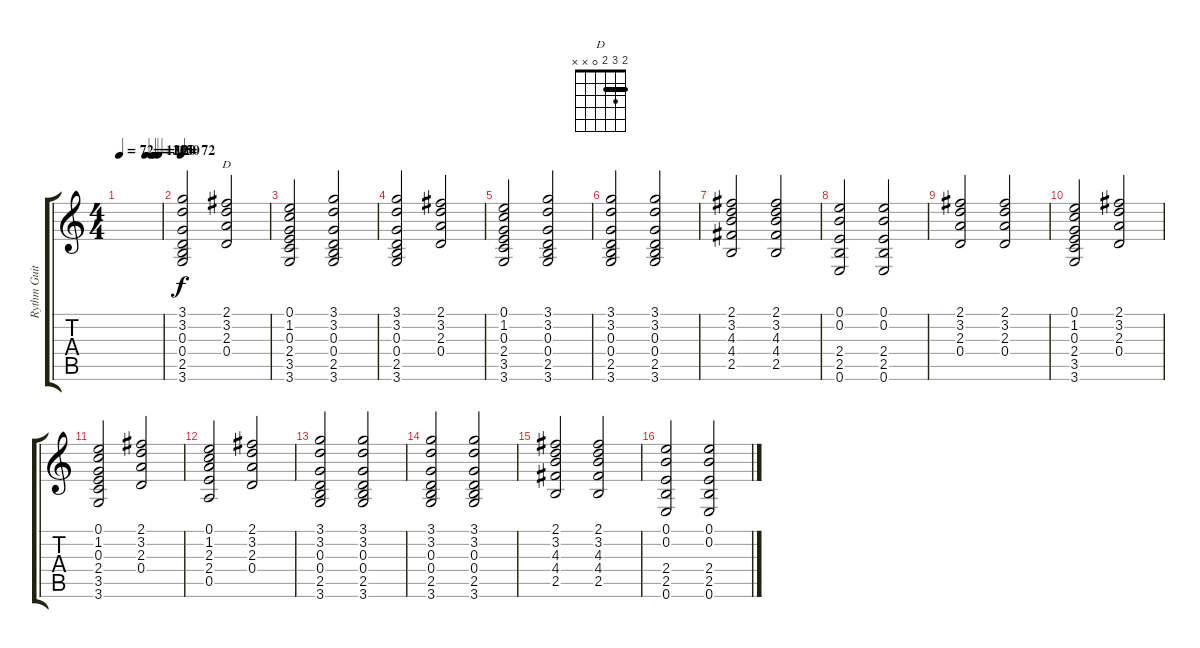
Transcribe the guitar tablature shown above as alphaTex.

\track ("Rythm Guitar" "Rythm Guit") {instrument electricguitarmuted}
\staff {score tabs}
\tuning (E4 B3 G3 D3 A2 E2) {hide}
\chord ("D" 2 3 2 0 x x) {barre 2}
\ts (4 4)
\tempo 72
\tempo 150
\tempo (130 0.625)
\tempo (115 0.78125)
\tempo (120 0.84375)
\tempo (100 0.9375)
\tempo 72
\clef g2
\ks c
|
\tempo 72
(3.1 3.2 0.3 0.4 2.5 3.6).2 (2.1 3.2 2.3 0.4).2{ch "D"} |
(0.1 1.2 0.3 2.4 3.5 3.6).2 (3.1 3.2 0.3 0.4 2.5 3.6).2 |
(3.1 3.2 0.3 0.4 2.5 3.6).2 (2.1 3.2 2.3 0.4).2 |
(0.1 1.2 0.3 2.4 3.5 3.6).2 (3.1 3.2 0.3 0.4 2.5 3.6).2 |
(3.1 3.2 0.3 0.4 2.5 3.6).2 (3.1 3.2 0.3 0.4 2.5 3.6).2 |
(2.1 3.2 4.3 4.4 2.5).2 (2.1 3.2 4.3 4.4 2.5).2 |
(0.1 0.2 2.4 2.5 0.6).2 (0.1 0.2 2.4 2.5 0.6).2 |
(2.1 3.2 2.3 0.4).2 (2.1 3.2 2.3 0.4).2 |
(0.1 1.2 0.3 2.4 3.5 3.6).2 (2.1 3.2 2.3 0.4).2 |
(0.1 1.2 0.3 2.4 3.5 3.6).2 (2.1 3.2 2.3 0.4).2 |
(0.1 1.2 2.3 2.4 0.5).2 (2.1 3.2 2.3 0.4).2 |
(3.1 3.2 0.3 0.4 2.5 3.6).2 (3.1 3.2 0.3 0.4 2.5 3.6).2 |
(3.1 3.2 0.3 0.4 2.5 3.6).2 (3.1 3.2 0.3 0.4 2.5 3.6).2 |
(2.1 3.2 4.3 4.4 2.5).2 (2.1 3.2 4.3 4.4 2.5).2 |
(0.1 0.2 2.4 2.5 0.6).2 (0.1 0.2 2.4 2.5 0.6).2
